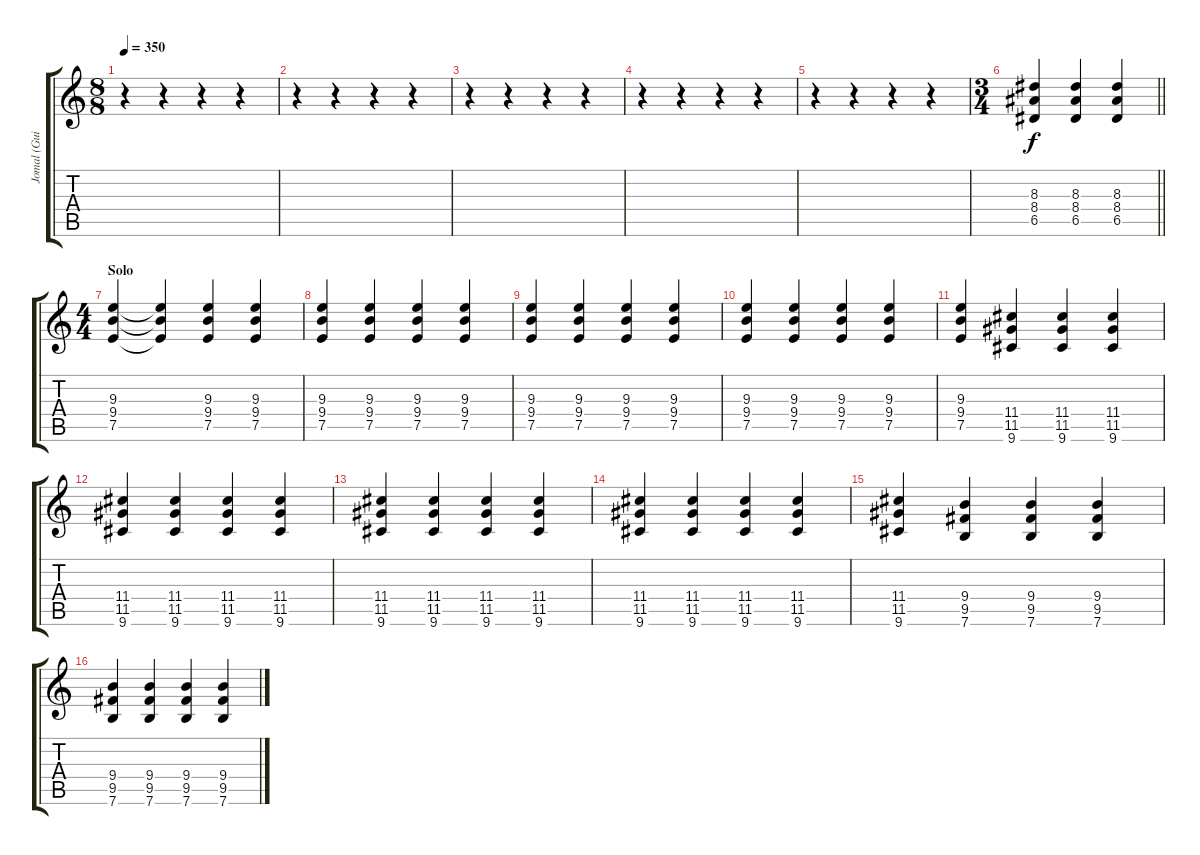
\track ("Jomal (Guitar 1)" "Jomal (Gui") {solo instrument overdrivenguitar}
\staff {score tabs}
\tuning (E4 B3 G3 D3 A2 E2) {hide}
\ts (8 8)
\tempo 350
\clef g2
\ks c
r.4{dy f} r.4 r.4 r.4 |
r.4 r.4 r.4 r.4 |
r.4 r.4 r.4 r.4 |
r.4 r.4 r.4 r.4 |
r.4 r.4 r.4 r.4 |
\ts (3 4)
\barLineRight lightlight
(8.3 8.4 6.5).4 (8.3 8.4 6.5).4 (8.3 8.4 6.5).4 |
\ts (4 4)
\section ("" "Solo")
(9.3 9.4 7.5).4 (9.3{t} 9.4{t} 7.5{t}).4 (9.3 9.4 7.5).4 (9.3 9.4 7.5).4 |
(9.3 9.4 7.5).4 (9.3 9.4 7.5).4 (9.3 9.4 7.5).4 (9.3 9.4 7.5).4 |
(9.3 9.4 7.5).4 (9.3 9.4 7.5).4 (9.3 9.4 7.5).4 (9.3 9.4 7.5).4 |
(9.3 9.4 7.5).4 (9.3 9.4 7.5).4 (9.3 9.4 7.5).4 (9.3 9.4 7.5).4 |
(9.3 9.4 7.5).4 (11.4 11.5 9.6).4 (11.4 11.5 9.6).4 (11.4 11.5 9.6).4 |
(11.4 11.5 9.6).4 (11.4 11.5 9.6).4 (11.4 11.5 9.6).4 (11.4 11.5 9.6).4 |
(11.4 11.5 9.6).4 (11.4 11.5 9.6).4 (11.4 11.5 9.6).4 (11.4 11.5 9.6).4 |
(11.4 11.5 9.6).4 (11.4 11.5 9.6).4 (11.4 11.5 9.6).4 (11.4 11.5 9.6).4 |
(11.4 11.5 9.6).4 (9.4 9.5 7.6).4 (9.4 9.5 7.6).4 (9.4 9.5 7.6).4 |
(9.4 9.5 7.6).4 (9.4 9.5 7.6).4 (9.4 9.5 7.6).4 (9.4 9.5 7.6).4
